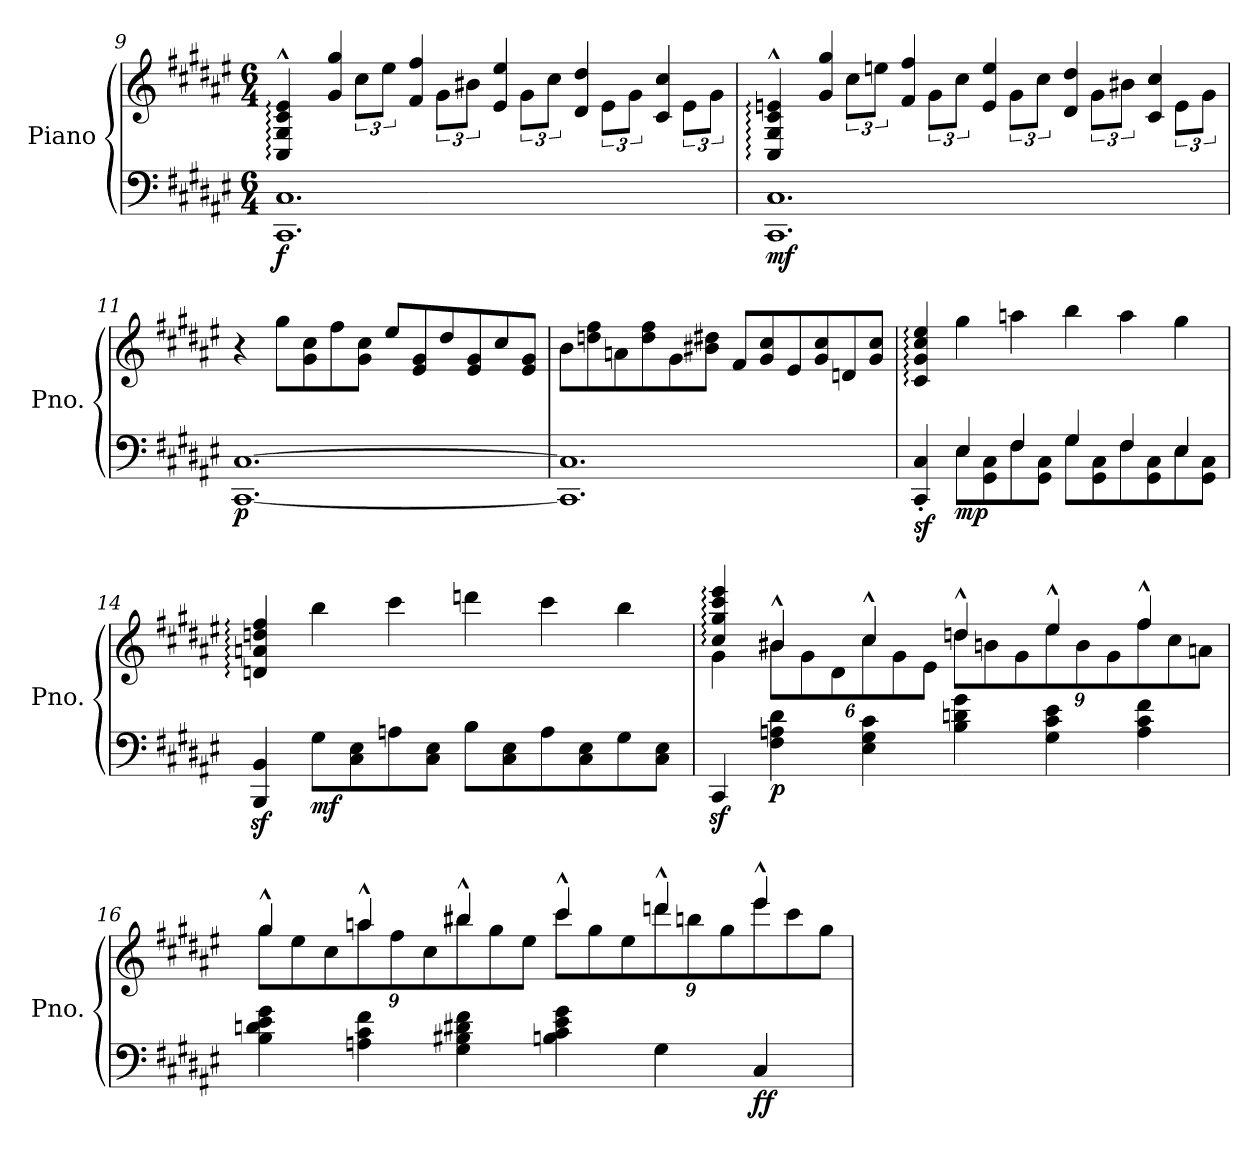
**kern	**kern	**dynam
*part1	*part1	*part1
*staff2	*staff1	*staff1/2
*I"Piano	*	*
*I'Pno.	*	*
!!LO:LB:g=z
*clefF4	*clefG2	*
*k[f#c#g#d#a#e#]	*k[f#c#g#d#a#e#]	*
*M6/4	*M6/4	*
=9	=9	=9
*	*^	*
*	*	*^	*
!	!	!	!	!LO:DY:b=2
1.CC# 1.C#	4ryy	4ryy	4C#/:^^ 4G#/:^^ 4c#/:^^ 4e#/:^^	f
.	4g#/ 4gg#/	12ryy	1ryy	.
.	.	12cc#\L	.	.
.	.	12ee#\J	.	.
.	4f#/ 4ff#/	12ryy	.	.
.	.	12g#\L	.	.
.	.	12b#X\J	.	.
.	4e#/ 4ee#/	12ryy	.	.
.	.	12g#\L	.	.
.	.	12cc#\J	.	.
.	4d#/ 4dd#/	12ryy	.	.
.	.	12e#\L	.	.
.	.	12g#\J	.	.
.	4c#/ 4cc#/	12ryy	4ryy	.
.	.	12e#\L	.	.
.	.	12g#\J	.	.
*	*	*v	*v	*
=10	=10	=10	=10
!	!	!	!LO:DY:b=2
1.CC# 1.C#	4C#/:^^ 4G#/:^^ 4c#/:^^ 4en/:^^	4ryy	mf
.	4g#/ 4gg#/	12ryy	.
.	.	12cc#\L	.
.	.	12een\J	.
.	4f#/ 4ff#/	12ryy	.
.	.	12g#\L	.
.	.	12cc#\J	.
.	4e/ 4ee/	12ryy	.
.	.	12g#\L	.
.	.	12cc#\J	.
.	4d#/ 4dd#/	12ryy	.
.	.	12g#\L	.
.	.	12b#X\J	.
.	4c#/ 4cc#/	12ryy	.
.	.	12e\L	.
.	.	12g#\J	.
=11	=11	=11	=11
!	!	!	!LO:DY:b=2
*	*v	*v	*
[1.CC# [1.C#	4r	p
.	8gg#\L	.
.	8g#\ 8cc#\	.
.	8ff#\	.
.	8g#\ 8cc#\J	.
.	8ee#/L	.
.	8e#/ 8g#/	.
.	8dd#/	.
.	8e#/ 8g#/	.
.	8cc#/	.
.	8e#/ 8g#/J	.
!!LO:PB:g=z
=12	=12	=12
1.CC#] 1.C#]	8b\L	.
.	8ddn\ 8ff#\	.
.	8an\	.
.	8dd\ 8ff#\	.
.	8g#\	.
.	8b#X\ 8dd#X\J	.
.	8f#/L	.
.	8g#/ 8cc#/	.
.	8e#/	.
.	8g#/ 8cc#/	.
.	8dn/	.
.	8g#/ 8cc#/J	.
=13	=13	=13
*^	*	*
*	*^	*	*
!	!	!	!	!LO:DY:b=2
4ryy	4ryy	4CC#/' 4C#/'	4c#/: 4g#/: 4cc#/: 4ee#/:	sf
!	!	!	!	!LO:DY:b=2
8E#\L	4E#/	1ryy	4gg#\	mp
8GG#\ 8C#\	.	.	.	.
8F#\	4F#/	.	4aan\	.
8GG#\ 8C#\J	.	.	.	.
8G#\L	4G#/	.	4bb\	.
8GG#\ 8C#\	.	.	.	.
8F#\	4F#/	.	4aa\	.
8GG#\ 8C#\	.	.	.	.
8E#\	4E#/	4ryy	4gg#\	.
8GG#\ 8C#\J	.	.	.	.
*v	*v	*v	*	*
=14	=14	=14
4BBB/z< 4BB/z<	4dn/: 4an/: 4ddn/: 4ff#/:	.
!	!	!LO:DY:b=2
8G#\L	4bb\	mf
8C#\ 8E#\	.	.
8An\	4ccc#\	.
8C#\ 8E#\J	.	.
8B\L	4dddn\	.
8C#\ 8E#\	.	.
8A\	4ccc#\	.
8C#\ 8E#\	.	.
8G#\	4bb\	.
8C#\ 8E#\J	.	.
!!LO:LB:g=z
=15	=15	=15
*	*^	*
4CC#z</	4cc#/: 4gg#/: 4ccc#/: 4eee#/:	4g#\	.
*	*	*Xbrackettup	*
!	!	!	!LO:DY:b=2
4F#\ 4An\ 4d#\	4b#X^^/	12b#\L	p
.	.	12g#\	.
.	.	12d#\	.
4E#\ 4G#\ 4c#\	4cc#^^/	12cc#\	.
.	.	12g#\	.
.	.	12e#\J	.
4B\ 4dn\ 4g#\	4ddn^^/	12dd\L	.
.	.	12bn\	.
.	.	12g#\	.
4G#\ 4c#\ 4e#\	4ee#^^/	12ee#\	.
.	.	12b\	.
.	.	12g#\	.
4A\ 4c#\ 4f#\	4ff#^^/	12ff#\	.
.	.	12cc#\	.
.	.	12an\J	.
=16	=16	=16	=16
4B\ 4dn\ 4e#\ 4g#\	4gg#^^/	12gg#\L	.
.	.	12ee#\	.
.	.	12cc#\	.
4An\ 4c#\ 4f#\	4aan^^/	12aa\	.
.	.	12ff#\	.
.	.	12cc#\	.
4G#\ 4B#X\ 4d#X\ 4f#\	4bb#X^^/	12bb#\	.
.	.	12gg#\	.
.	.	12ee#\J	.
4Bn\ 4c#\ 4e#\ 4g#\	4ccc#^^/	12ccc#\L	.
.	.	12gg#\	.
.	.	12ee#\	.
4G#\	4dddn^^/	12ddd\	.
.	.	12bbn\	.
.	.	12gg#\	.
!	!	!	!LO:DY:b=2
4C#/	4eee#^^/	12eee#\	ff
.	.	12ccc#\	.
.	.	12gg#\J	.
*	*v	*v	*
=	=	=
*-	*-	*-
